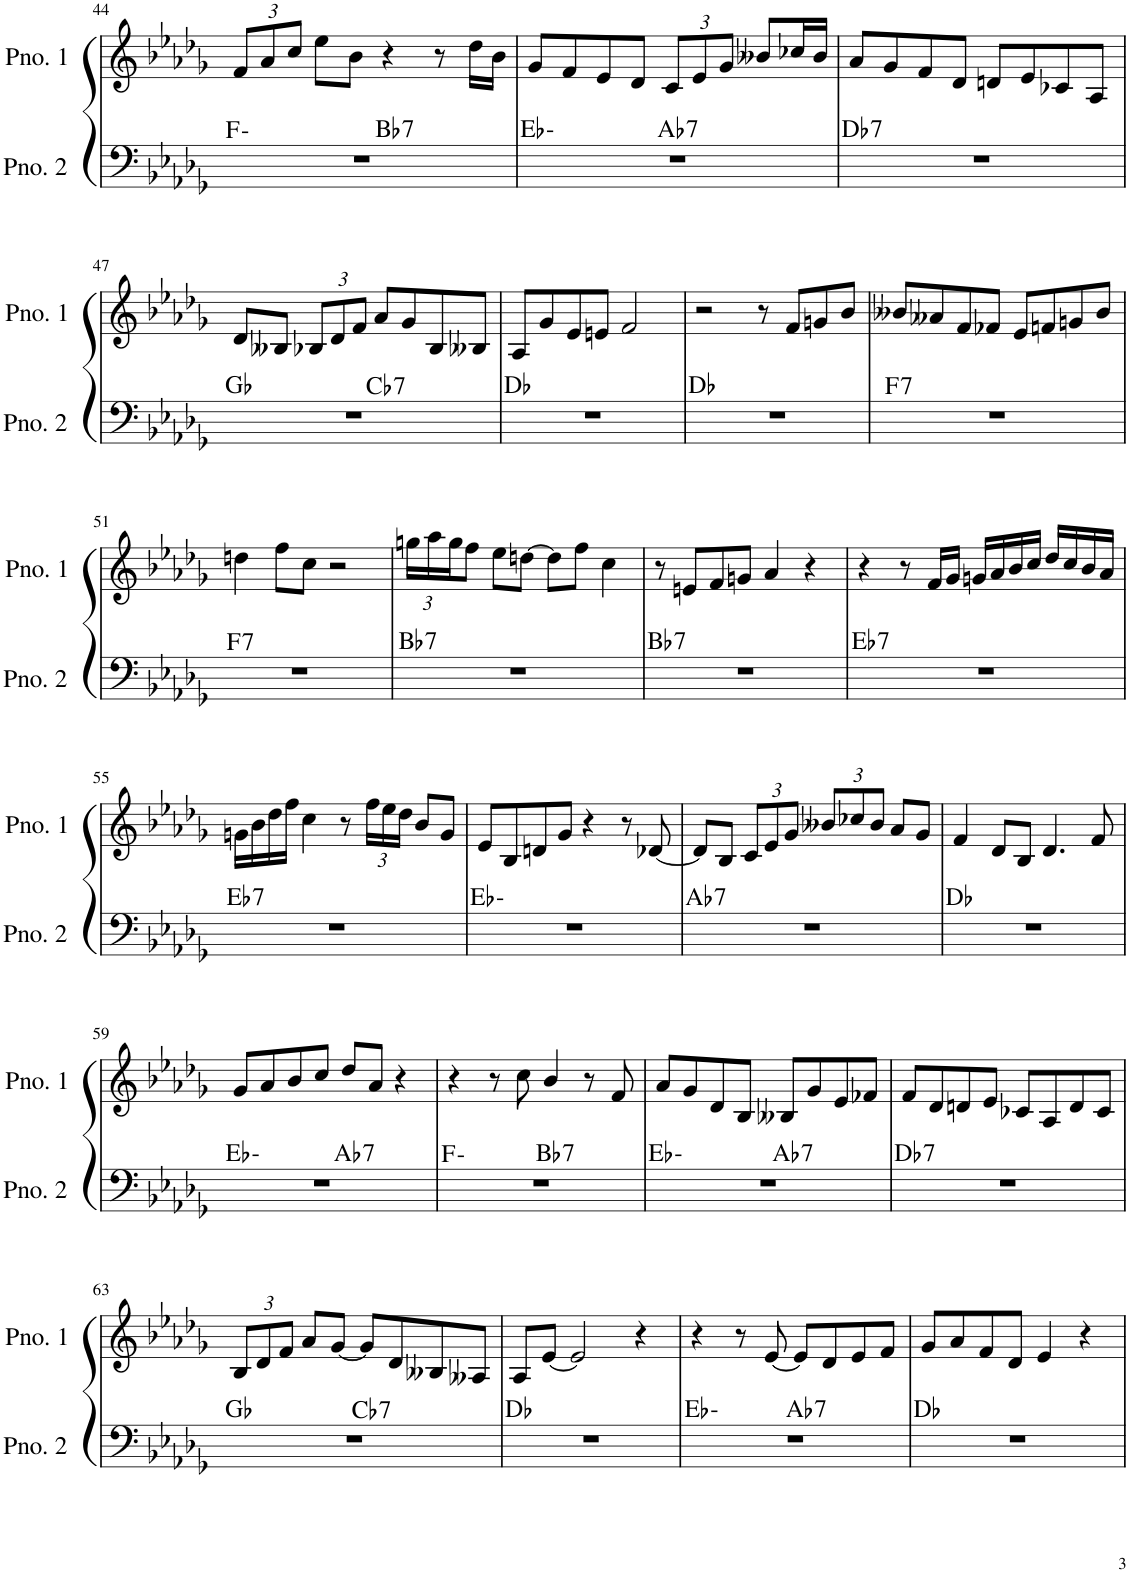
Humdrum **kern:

**kern	**harte	**kern
*part2	*part2	*part1
*staff2	*	*staff1
*I"ピアノ 2	*	*I"ピアノ 1
!!LO:PB:g=z
*clefF4	*	*clefG2
*k[b-e-a-d-g-]	*	*k[b-e-a-d-g-]
*M4/4	*	*M4/4
*	*	*Xbrackettup
=44	=44	=44
*^	*	*
1r	2ryy	F:min	12f/L
.	.	.	12a-/
.	.	.	12cc/J
.	.	.	8ee-\L
.	.	.	8b-\J
!	!	!LO:H:kt=7	!
.	2ryy	Bb:7	4r
.	.	.	8r
.	.	.	16dd-\LL
.	.	.	16b-\JJ
=45	=45	=45	=45
1r	2ryy	Eb:min	8g-/L
.	.	.	8f/
.	.	.	8e-/
.	.	.	8d-/J
!	!	!LO:H:kt=7	!
.	2ryy	Ab:7	12c/L
.	.	.	12e-/
.	.	.	12g-/J
.	.	.	8b--X/L
.	.	.	16cc-X/L
.	.	.	16b--/JJ
=46	=46	=46	=46
!	!	!LO:H:kt=7	!
*v	*v	*	*
1r	Db:7	8a-/L
.	.	8g-/
.	.	8f/
.	.	8d-/J
.	.	8dn/L
.	.	8e-/
.	.	8c-X/
.	.	8A-/J
!!LO:LB:g=z
=47	=47	=47
*^	*	*
1r	2ryy	Gb:maj	8d-/L
.	.	.	8B--X/J
.	.	.	12B-X/L
.	.	.	12d-/
.	.	.	12f/J
!	!	!LO:H:kt=7	!
.	2ryy	Cb:7	8a-/L
.	.	.	8g-/
.	.	.	8B-/
.	.	.	8B--X/J
*v	*v	*	*
=48	=48	=48
1r	Db:maj	8A-/L
.	.	8g-/
.	.	8e-/
.	.	8en/J
.	.	2f/
=49	=49	=49
1r	Db:maj	2r
.	.	8r
.	.	8f/L
.	.	8gn/
.	.	8b-/J
=50	=50	=50
!	!LO:H:kt=7	!
1r	F:7	8b--X/L
.	.	8a--X/
.	.	8f/
.	.	8f-X/J
.	.	8e-/L
.	.	8fn/
.	.	8gn/
.	.	8b--/J
!!LO:LB:g=z
=51	=51	=51
!	!LO:H:kt=7	!
1r	F:7	4ddn\
.	.	8ff\L
.	.	8cc\J
.	.	2r
=52	=52	=52
!	!LO:H:kt=7	!
1r	Bb:7	24ggn\LL
.	.	24aa-\
.	.	24gg\J
.	.	8ff\J
.	.	8ee-\L
.	.	[8ddn\J
.	.	8dd\L]
.	.	8ff\J
.	.	4cc\
=53	=53	=53
!	!LO:H:kt=7	!
1r	Bb:7	8r
.	.	8en/L
.	.	8f/
.	.	8gn/J
.	.	4a-/
.	.	4r
=54	=54	=54
!	!LO:H:kt=7	!
1r	Eb:7	4r
.	.	8r
.	.	16f/LL
.	.	16g-/JJ
.	.	16gn/LL
.	.	16a-/
.	.	16b-/
.	.	16cc/JJ
.	.	16dd-/LL
.	.	16cc/
.	.	16b-/
.	.	16a-/JJ
!!LO:LB:g=z
=55	=55	=55
!	!LO:H:kt=7	!
1r	Eb:7	16gn\LL
.	.	16b-\
.	.	16dd-\
.	.	16ff\JJ
.	.	4cc\
.	.	8r
.	.	24ff\LL
.	.	24ee-\
.	.	24dd-\JJ
.	.	8b-/L
.	.	8g/J
=56	=56	=56
1r	Eb:min	8e-/L
.	.	8B-/
.	.	8dn/
.	.	8g-/J
.	.	4r
.	.	8r
.	.	[8d-X/
=57	=57	=57
!	!LO:H:kt=7	!
1r	Ab:7	8d-/L]
.	.	8B-/J
.	.	12c/L
.	.	12e-/
.	.	12g-/J
.	.	12b--X/L
.	.	12cc-X/
.	.	12b--/J
.	.	8a-/L
.	.	8g-/J
=58	=58	=58
1r	Db:maj	4f/
.	.	8d-/L
.	.	8B-/J
.	.	4.d-/
.	.	8f/
!!LO:LB:g=z
=59	=59	=59
*^	*	*
1r	2ryy	Eb:min	8g-/L
.	.	.	8a-/
.	.	.	8b-/
.	.	.	8cc/J
!	!	!LO:H:kt=7	!
.	2ryy	Ab:7	8dd-/L
.	.	.	8a-/J
.	.	.	4r
=60	=60	=60	=60
1r	2ryy	F:min	4r
.	.	.	8r
.	.	.	8cc\
!	!	!LO:H:kt=7	!
.	2ryy	Bb:7	4b-/
.	.	.	8r
.	.	.	8f/
=61	=61	=61	=61
1r	2ryy	Eb:min	8a-/L
.	.	.	8g-/
.	.	.	8d-/
.	.	.	8B-/J
!	!	!LO:H:kt=7	!
.	2ryy	Ab:7	8B--X/L
.	.	.	8g-/
.	.	.	8e-/
.	.	.	8f-X/J
=62	=62	=62	=62
!	!	!LO:H:kt=7	!
*v	*v	*	*
1r	Db:7	8f/L
.	.	8d-/
.	.	8dn/
.	.	8e-/J
.	.	8c-X/L
.	.	8A-/
.	.	8d/
.	.	8c-/J
!!LO:LB:g=z
=63	=63	=63
*^	*	*
1r	2ryy	Gb:maj	12B-/L
.	.	.	12d-/
.	.	.	12f/J
.	.	.	8a-/L
.	.	.	[8g-/J
!	!	!LO:H:kt=7	!
.	2ryy	Cb:7	8g-/L]
.	.	.	8d-/
.	.	.	8B--X/
.	.	.	8A--X/J
*v	*v	*	*
=64	=64	=64
1r	Db:maj	8A-/L
.	.	[8e-/J
.	.	2e-/]
.	.	4r
=65	=65	=65
*^	*	*
1r	2ryy	Eb:min	4r
.	.	.	8r
.	.	.	[8e-/
!	!	!LO:H:kt=7	!
.	2ryy	Ab:7	8e-/L]
.	.	.	8d-/
.	.	.	8e-/
.	.	.	8f/J
*v	*v	*	*
=66	=66	=66
1r	Db:maj	8g-/L
.	.	8a-/
.	.	8f/
.	.	8d-/J
.	.	4e-/
.	.	4r
=	=	=
*-	*-	*-
